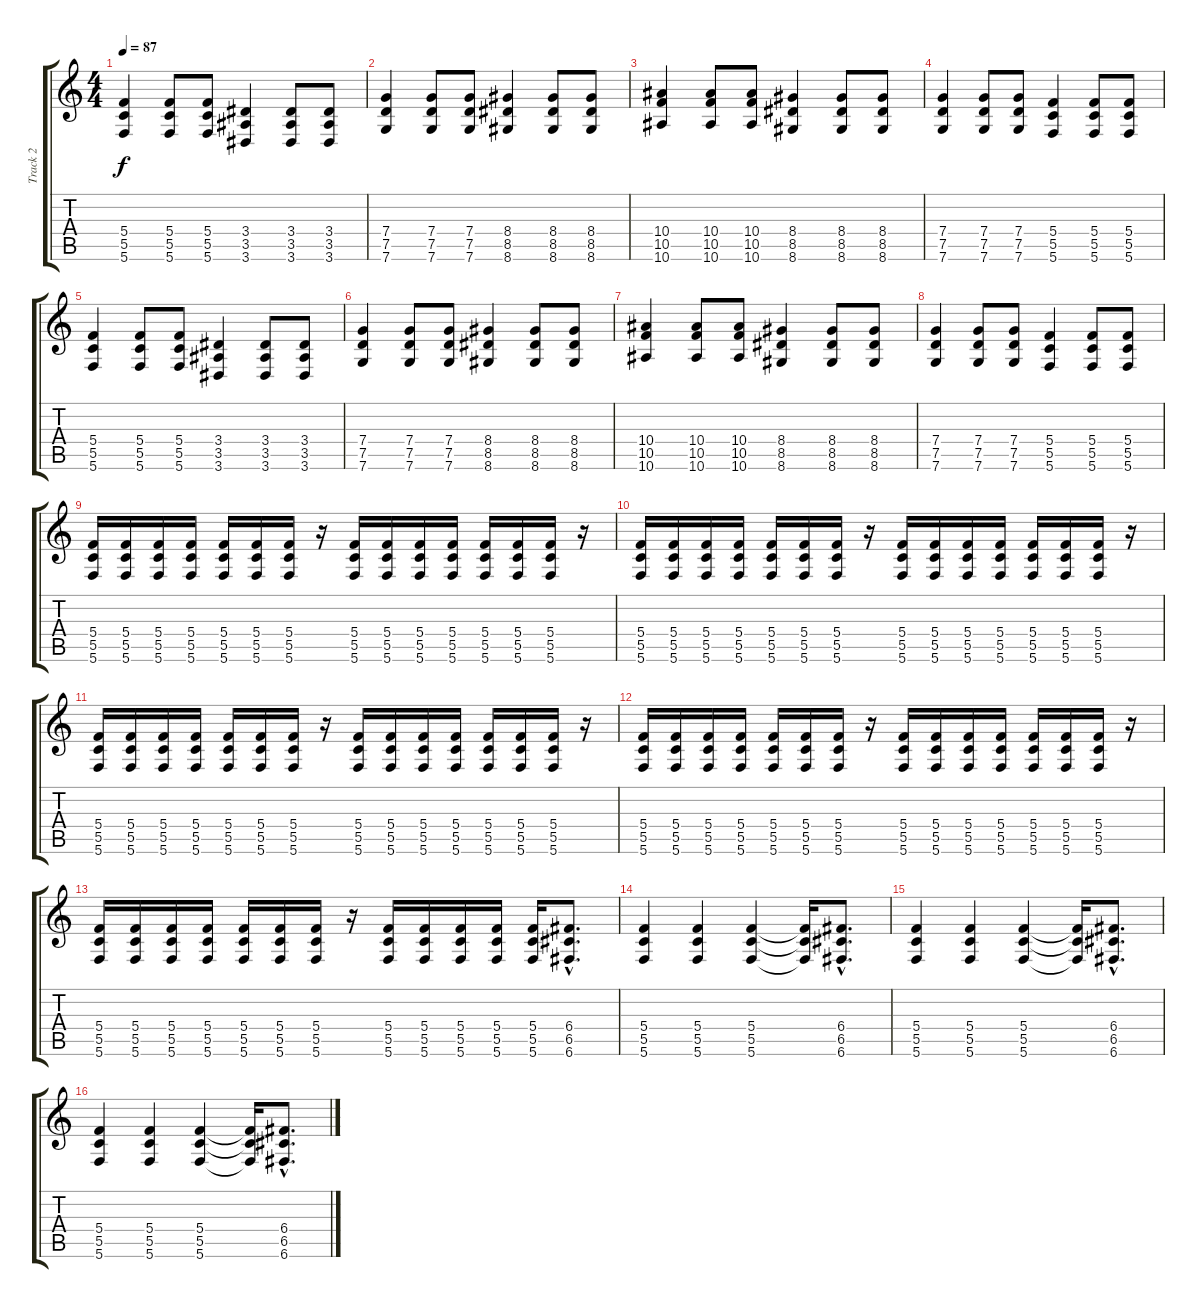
\track ("Track 2" "Track 2") {instrument distortionguitar}
\staff {score tabs}
\tuning (D4 A3 F3 C3 G2 C2) {hide}
\ts (4 4)
\tempo 87
\clef g2
\ks c
(5.4 5.5 5.6).4{dy f volume 13} (5.4 5.5 5.6).8 (5.4 5.5 5.6).8 (3.4 3.5 3.6).4 (3.4 3.5 3.6).8 (3.4 3.5 3.6).8 |
(7.4 7.5 7.6).4 (7.4 7.5 7.6).8 (7.4 7.5 7.6).8 (8.4 8.5 8.6).4 (8.4 8.5 8.6).8 (8.4 8.5 8.6).8 |
(10.4 10.5 10.6).4 (10.4 10.5 10.6).8 (10.4 10.5 10.6).8 (8.4 8.5 8.6).4 (8.4 8.5 8.6).8 (8.4 8.5 8.6).8 |
(7.4 7.5 7.6).4 (7.4 7.5 7.6).8 (7.4 7.5 7.6).8 (5.4 5.5 5.6).4 (5.4 5.5 5.6).8 (5.4 5.5 5.6).8 |
(5.4 5.5 5.6).4 (5.4 5.5 5.6).8 (5.4 5.5 5.6).8 (3.4 3.5 3.6).4 (3.4 3.5 3.6).8 (3.4 3.5 3.6).8 |
(7.4 7.5 7.6).4 (7.4 7.5 7.6).8 (7.4 7.5 7.6).8 (8.4 8.5 8.6).4 (8.4 8.5 8.6).8 (8.4 8.5 8.6).8 |
(10.4 10.5 10.6).4 (10.4 10.5 10.6).8 (10.4 10.5 10.6).8 (8.4 8.5 8.6).4 (8.4 8.5 8.6).8 (8.4 8.5 8.6).8 |
(7.4 7.5 7.6).4 (7.4 7.5 7.6).8 (7.4 7.5 7.6).8 (5.4 5.5 5.6).4 (5.4 5.5 5.6).8 (5.4 5.5 5.6).8 |
(5.4 5.5 5.6).16 (5.4 5.5 5.6).16 (5.4 5.5 5.6).16 (5.4 5.5 5.6).16 (5.4 5.5 5.6).16 (5.4 5.5 5.6).16 (5.4 5.5 5.6).16 r.16 (5.4 5.5 5.6).16 (5.4 5.5 5.6).16 (5.4 5.5 5.6).16 (5.4 5.5 5.6).16 (5.4 5.5 5.6).16 (5.4 5.5 5.6).16 (5.4 5.5 5.6).16 r.16 |
(5.4 5.5 5.6).16 (5.4 5.5 5.6).16 (5.4 5.5 5.6).16 (5.4 5.5 5.6).16 (5.4 5.5 5.6).16 (5.4 5.5 5.6).16 (5.4 5.5 5.6).16 r.16 (5.4 5.5 5.6).16 (5.4 5.5 5.6).16 (5.4 5.5 5.6).16 (5.4 5.5 5.6).16 (5.4 5.5 5.6).16 (5.4 5.5 5.6).16 (5.4 5.5 5.6).16 r.16 |
(5.4 5.5 5.6).16 (5.4 5.5 5.6).16 (5.4 5.5 5.6).16 (5.4 5.5 5.6).16 (5.4 5.5 5.6).16 (5.4 5.5 5.6).16 (5.4 5.5 5.6).16 r.16 (5.4 5.5 5.6).16 (5.4 5.5 5.6).16 (5.4 5.5 5.6).16 (5.4 5.5 5.6).16 (5.4 5.5 5.6).16 (5.4 5.5 5.6).16 (5.4 5.5 5.6).16 r.16 |
(5.4 5.5 5.6).16 (5.4 5.5 5.6).16 (5.4 5.5 5.6).16 (5.4 5.5 5.6).16 (5.4 5.5 5.6).16 (5.4 5.5 5.6).16 (5.4 5.5 5.6).16 r.16 (5.4 5.5 5.6).16 (5.4 5.5 5.6).16 (5.4 5.5 5.6).16 (5.4 5.5 5.6).16 (5.4 5.5 5.6).16 (5.4 5.5 5.6).16 (5.4 5.5 5.6).16 r.16 |
(5.4 5.5 5.6).16 (5.4 5.5 5.6).16 (5.4 5.5 5.6).16 (5.4 5.5 5.6).16 (5.4 5.5 5.6).16 (5.4 5.5 5.6).16 (5.4 5.5 5.6).16 r.16 (5.4 5.5 5.6).16 (5.4 5.5 5.6).16 (5.4 5.5 5.6).16 (5.4 5.5 5.6).16 (5.4 5.5 5.6).16 (6.4{hac} 6.5{hac} 6.6{hac}).8{d} |
(5.4 5.5 5.6).4 (5.4 5.5 5.6).4 (5.4 5.5 5.6).4 (5.4{t} 5.5{t} 5.6{t}).16 (6.4{hac} 6.5{hac} 6.6{hac}).8{d} |
(5.4 5.5 5.6).4 (5.4 5.5 5.6).4 (5.4 5.5 5.6).4 (5.4{t} 5.5{t} 5.6{t}).16 (6.4{hac} 6.5{hac} 6.6{hac}).8{d} |
(5.4 5.5 5.6).4 (5.4 5.5 5.6).4 (5.4 5.5 5.6).4 (5.4{t} 5.5{t} 5.6{t}).16 (6.4{hac} 6.5{hac} 6.6{hac}).8{d}
